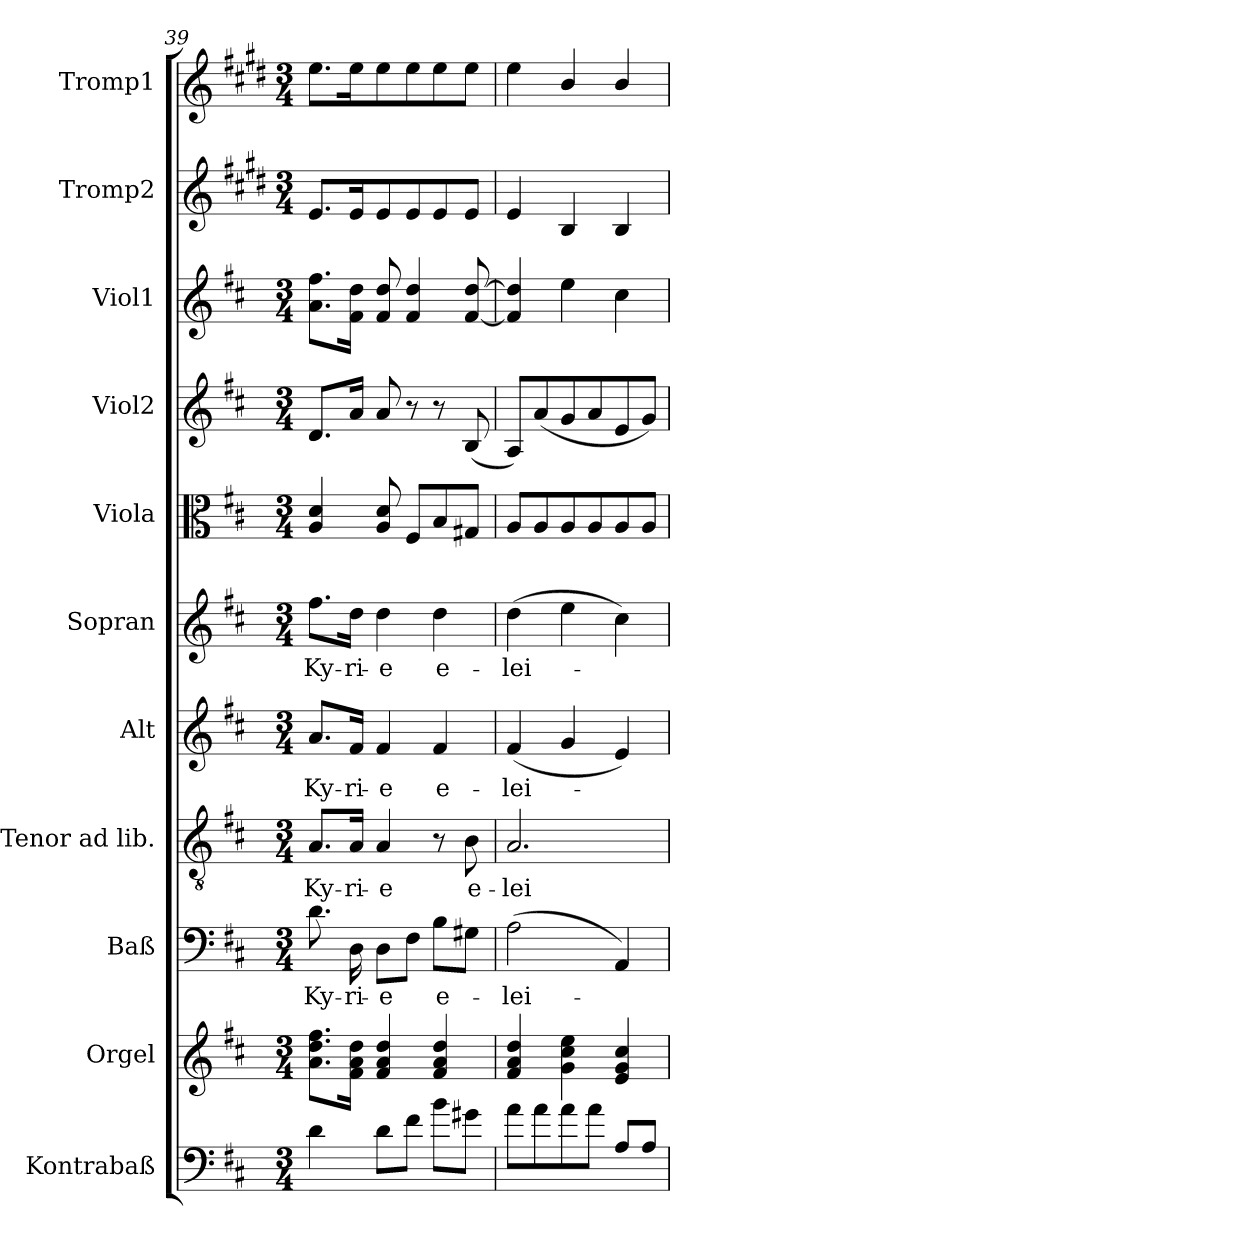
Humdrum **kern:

**kern	**kern	**kern	**text	**kern	**text	**kern	**text	**kern	**text	**kern	**kern	**kern	**kern	**kern
*part11	*part10	*part9	*part9	*part8	*part8	*part7	*part7	*part6	*part6	*part5	*part4	*part3	*part2	*part1
*staff11	*staff10	*staff9	*staff9	*staff8	*staff8	*staff7	*staff7	*staff6	*staff6	*staff5	*staff4	*staff3	*staff2	*staff1
*I"Kontrabaß	*I"Orgel	*I"Baß	*	*I"Tenor ad lib.	*	*I"Alt	*	*I"Sopran	*	*I"Viola	*I"Viol2	*I"Viol1	*I"Tromp2	*I"Tromp1
*	*	*	*	*	*	*	*	*	*	*I'Vla	*	*	*	*
*clefF4	*clefG2	*clefF4	*	*clefGv2	*	*clefG2	*	*clefG2	*	*clefC3	*clefG2	*clefG2	*clefG2	*clefG2
*ITrd7c12	*	*	*	*	*	*	*	*	*	*	*	*	*ITrd1c2	*ITrd1c2
*k[f#c#]	*k[f#c#]	*k[f#c#]	*	*k[f#c#]	*	*k[f#c#]	*	*k[f#c#]	*	*k[f#c#]	*k[f#c#]	*k[f#c#]	*k[f#c#]	*k[f#c#]
*D:	*D:	*D:	*	*D:	*	*D:	*	*D:	*	*D:	*D:	*D:	*D:	*D:
*M3/4	*M3/4	*M3/4	*	*M3/4	*	*M3/4	*	*M3/4	*	*M3/4	*M3/4	*M3/4	*M3/4	*M3/4
=39	=39	=39	=39	=39	=39	=39	=39	=39	=39	=39	=39	=39	=39	=39
!	!	!	!LO:LY:b	!	!LO:LY:b	!	!LO:LY:b	!	!LO:LY:b	!	!	!	!	!
4D\	8.a\ 8.dd\ 8.ff#\L	8.d\	Ky-	8.A/L	Ky-	8.a/L	Ky-	8.ff#\L	Ky-	4A/ 4d/	8.d/L	8.a\ 8.ff#\L	8.d/L	8.dd\L
!	!	!	!LO:LY:b	!	!LO:LY:b	!	!LO:LY:b	!	!LO:LY:b	!	!	!	!	!
.	16f#\ 16a\ 16dd\Jk	16D\	-ri-	16A/Jk	-ri-	16f#/Jk	-ri-	16dd\Jk	-ri-	.	16a/Jk	16f#\ 16dd\Jk	16d/k	16dd\k
!	!	!	!LO:LY:b	!	!LO:LY:b	!	!LO:LY:b	!	!LO:LY:b	!	!	!	!	!
8D\L	4f#/ 4a/ 4dd/	8D\L	-e	4A/	-e	4f#/	-e	4dd\	-e	8A/ 8d/	8a/	8f#/ 8dd/	8d/	8dd\
8F#\J	.	8F#\J	.	.	.	.	.	.	.	8F#/L	8r	4f#/ 4dd/	8d/	8dd\
!	!	!	!LO:LY:b	!	!	!	!LO:LY:b	!	!LO:LY:b	!	!	!	!	!
8B\L	4f#/ 4a/ 4dd/	8B\L	e-	8r	.	4f#/	e-	4dd\	e-	8B/	8r	.	8d/	8dd\
!	!	!	!	!	!LO:LY:b	!	!	!	!	!	!	!	!	!
8G#X\J	.	8G#X\J	.	8B\	e-	.	.	.	.	8G#X/J	(<8B/	[8f#/ [8dd/	8d/J	8dd\J
=40	=40	=40	=40	=40	=40	=40	=40	=40	=40	=40	=40	=40	=40	=40
!	!	!	!LO:LY:b	!	!LO:LY:b	!	!LO:LY:b	!	!LO:LY:b	!	!	!	!	!
8A\L	4f#/ 4a/ 4dd/	(>2A\	-lei-	2.A/	-lei-	(<4f#/	-lei-	(>4dd\	-lei-	8A/L	8A/L)	4f#/] 4dd/]	4d/	4dd\
8A\	.	.	.	.	.	.	.	.	.	8A/	(<8a/	.	.	.
8A\	4g\ 4cc#\ 4ee\	.	.	.	.	4g/	.	4ee\	.	8A/	8g/	4ee\	4A/	4a/
8A\J	.	.	.	.	.	.	.	.	.	8A/	8a/	.	.	.
8AA/L	4e/ 4g/ 4cc#/	4AA/)	.	.	.	4e/)	.	4cc#\)	.	8A/	8e/	4cc#\	4A/	4a/
8AA/J	.	.	.	.	.	.	.	.	.	8A/J	8g/J)	.	.	.
=	=	=	=	=	=	=	=	=	=	=	=	=	=	=
*-	*-	*-	*-	*-	*-	*-	*-	*-	*-	*-	*-	*-	*-	*-
